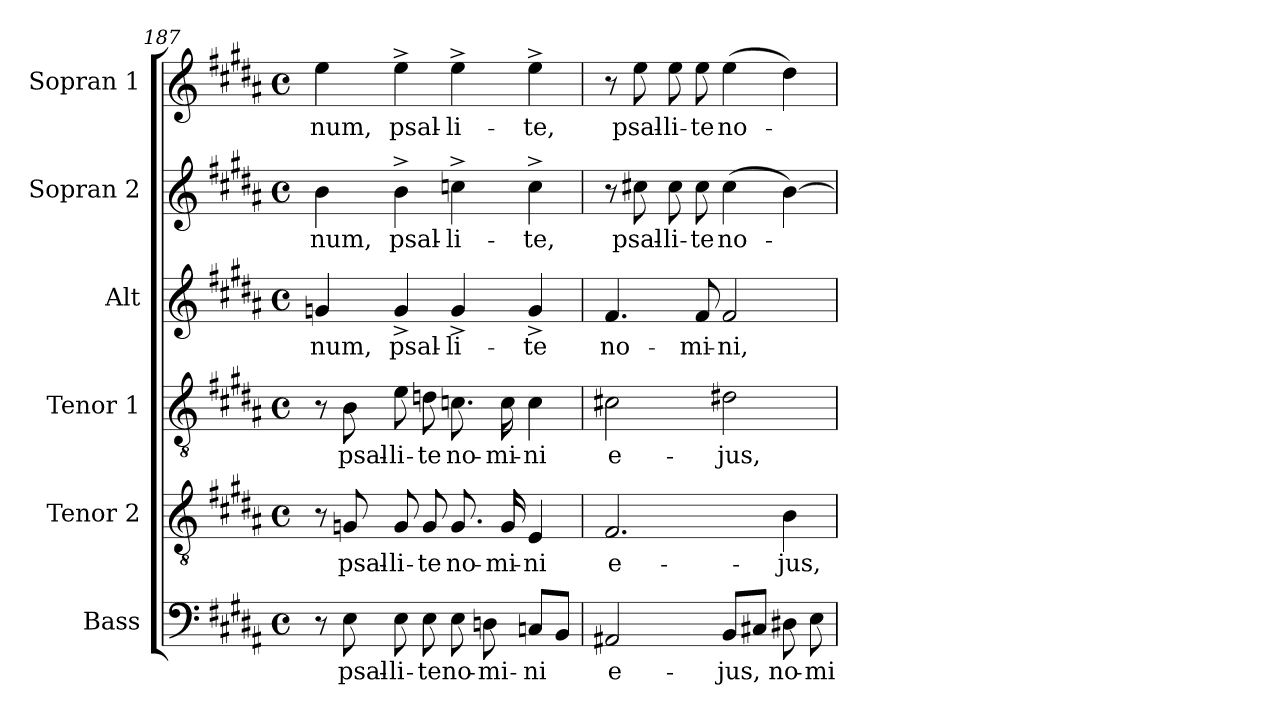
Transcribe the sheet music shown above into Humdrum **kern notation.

**kern	**text	**kern	**text	**kern	**text	**kern	**text	**kern	**text	**kern	**text
*part6	*part6	*part5	*part5	*part4	*part4	*part3	*part3	*part2	*part2	*part1	*part1
*staff6	*staff6	*staff5	*staff5	*staff4	*staff4	*staff3	*staff3	*staff2	*staff2	*staff1	*staff1
*I"Bass	*	*I"Tenor 2	*	*I"Tenor 1	*	*I"Alt	*	*I"Sopran 2	*	*I"Sopran 1	*
*I'B.	*	*I'T. 2	*	*I'T. 1	*	*I'A.	*	*I'S. 2	*	*I'S. 1	*
*clefF4	*	*clefGv2	*	*clefGv2	*	*clefG2	*	*clefG2	*	*clefG2	*
*k[f#c#g#d#a#]	*	*k[f#c#g#d#a#]	*	*k[f#c#g#d#a#]	*	*k[f#c#g#d#a#]	*	*k[f#c#g#d#a#]	*	*k[f#c#g#d#a#]	*
*B:	*	*B:	*	*B:	*	*B:	*	*B:	*	*B:	*
*M4/4	*	*M4/4	*	*M4/4	*	*M4/4	*	*M4/4	*	*M4/4	*
*met(c)	*	*met(c)	*	*met(c)	*	*met(c)	*	*met(c)	*	*met(c)	*
=187	=187	=187	=187	=187	=187	=187	=187	=187	=187	=187	=187
!	!	!	!	!	!	!	!LO:LY:b	!	!LO:LY:b	!	!LO:LY:b
8r	.	8r	.	8r	.	4gn/	-num,	4b\	-num,	4ee\	-num,
!	!LO:LY:b	!	!LO:LY:b	!	!LO:LY:b	!	!	!	!	!	!
8E\	psal-	8Gn/	psal-	8B\	psal-	.	.	.	.	.	.
!	!LO:LY:b	!	!LO:LY:b	!	!LO:LY:b	!	!LO:LY:b	!	!LO:LY:b	!	!LO:LY:b
8E\	-li-	8G/	-li-	8e\	-li-	4g^</	psal-	4b^>\	psal-	4ee^>\	psal-
!	!LO:LY:b	!	!LO:LY:b	!	!LO:LY:b	!	!	!	!	!	!
8E\	-te	8G/	-te	8dn\	-te	.	.	.	.	.	.
!	!LO:LY:b	!	!LO:LY:b	!	!LO:LY:b	!	!LO:LY:b	!	!LO:LY:b	!	!LO:LY:b
8E\	no-	8.G/	no-	8.cn\	no-	4g^</	-li-	4ccn^>\	-li-	4ee^>\	-li-
!	!LO:LY:b	!	!	!	!	!	!	!	!	!	!
8Dn\	-mi-	.	.	.	.	.	.	.	.	.	.
!	!	!	!LO:LY:b	!	!LO:LY:b	!	!	!	!	!	!
.	.	16G/	-mi-	16c\	-mi-	.	.	.	.	.	.
!	!LO:LY:b	!	!LO:LY:b	!	!LO:LY:b	!	!LO:LY:b	!	!LO:LY:b	!	!LO:LY:b
8Cn/L	-ni	4E/	-ni	4c\	-ni	4g^</	-te	4cc^>\	-te,	4ee^>\	-te,
8BB/J	.	.	.	.	.	.	.	.	.	.	.
!!LO:PB:g=z
=188	=188	=188	=188	=188	=188	=188	=188	=188	=188	=188	=188
!	!LO:LY:b	!	!LO:LY:b	!	!LO:LY:b	!	!LO:LY:b	!	!	!	!
2AA#X/	e-	2.F#/	e-	2c#X\	e-	4.f#/	no-	8r	.	8r	.
!	!	!	!	!	!	!	!	!	!LO:LY:b	!	!LO:LY:b
.	.	.	.	.	.	.	.	8cc#X\	psal-	8ee\	psal-
!	!	!	!	!	!	!	!	!	!LO:LY:b	!	!LO:LY:b
.	.	.	.	.	.	.	.	8cc#\	-li-	8ee\	-li-
!	!	!	!	!	!	!	!LO:LY:b	!	!LO:LY:b	!	!LO:LY:b
.	.	.	.	.	.	8f#/	-mi-	8cc#\	-te	8ee\	-te
!	!LO:LY:b	!	!	!	!LO:LY:b	!	!LO:LY:b	!	!LO:LY:b	!	!LO:LY:b
8BB/L	-jus,	.	.	2d#X\	-jus,	2f#/	-ni,	(>4cc#\	no-	(>4ee\	no-
8C#X/J	.	.	.	.	.	.	.	.	.	.	.
!	!LO:LY:b	!	!LO:LY:b	!	!	!	!	!	!	!	!
8D#X\	no-	4B\	-jus,	.	.	.	.	[4b\)	.	4dd#\)	.
!	!LO:LY:b	!	!	!	!	!	!	!	!	!	!
8E\	-mi-	.	.	.	.	.	.	.	.	.	.
=	=	=	=	=	=	=	=	=	=	=	=
*-	*-	*-	*-	*-	*-	*-	*-	*-	*-	*-	*-
